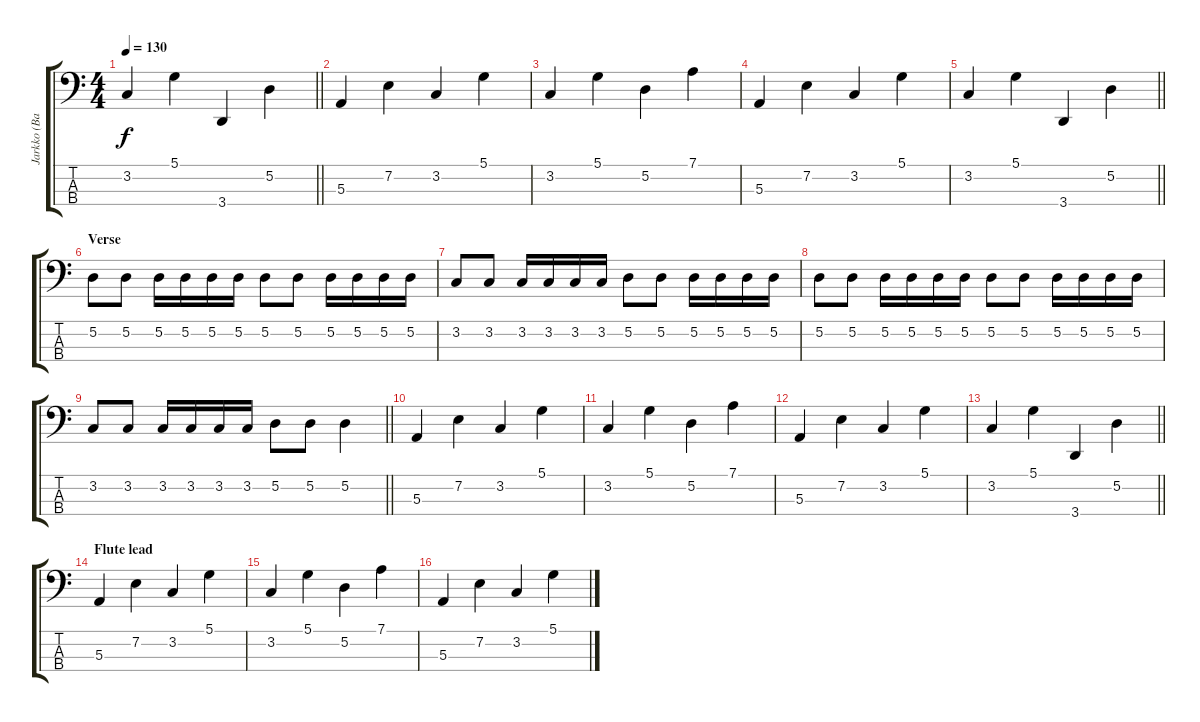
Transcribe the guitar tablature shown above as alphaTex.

\track ("Jarkko (Bass)" "Jarkko (Ba") {instrument electricbassfinger}
\staff {score tabs}
\tuning (D2 A1 E1 B0) {hide}
\ts (4 4)
\tempo 130
\clef f4
\barLineRight lightlight
\ks c
3.2.4{dy f} 5.1.4 3.4.4 5.2.4 |
\section ("" "")
5.3.4 7.2.4 3.2.4 5.1.4 |
3.2.4 5.1.4 5.2.4 7.1.4 |
5.3.4 7.2.4 3.2.4 5.1.4 |
\barLineRight lightlight
3.2.4 5.1.4 3.4.4 5.2.4 |
\section ("" "Verse")
5.2.8 5.2.8 5.2.16 5.2.16 5.2.16 5.2.16 5.2.8 5.2.8 5.2.16 5.2.16 5.2.16 5.2.16 |
3.2.8 3.2.8 3.2.16 3.2.16 3.2.16 3.2.16 5.2.8 5.2.8 5.2.16 5.2.16 5.2.16 5.2.16 |
5.2.8 5.2.8 5.2.16 5.2.16 5.2.16 5.2.16 5.2.8 5.2.8 5.2.16 5.2.16 5.2.16 5.2.16 |
\barLineRight lightlight
3.2.8 3.2.8 3.2.16 3.2.16 3.2.16 3.2.16 5.2.8 5.2.8 5.2.4 |
\section ("" "")
5.3.4 7.2.4 3.2.4 5.1.4 |
3.2.4 5.1.4 5.2.4 7.1.4 |
5.3.4 7.2.4 3.2.4 5.1.4 |
\barLineRight lightlight
3.2.4 5.1.4 3.4.4 5.2.4 |
\section ("" "Flute lead")
5.3.4 7.2.4 3.2.4 5.1.4 |
3.2.4 5.1.4 5.2.4 7.1.4 |
5.3.4 7.2.4 3.2.4 5.1.4
